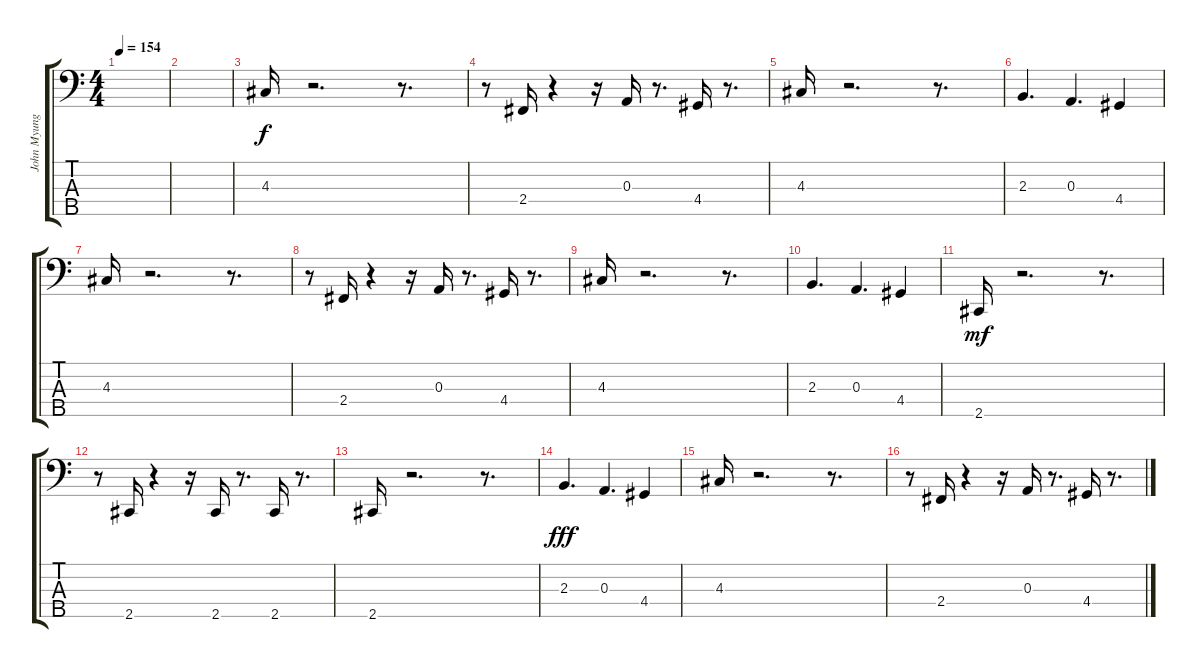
\track ("John Myung" "John Myung") {instrument electricbassfinger}
\staff {score tabs}
\tuning (G2 D2 A1 E1 B0) {hide}
\ts (4 4)
\tempo 154
\clef f4
\ks c
|
|
4.3.16 r.2{d} r.8{d} |
r.8 2.4.16 r.4 r.16 0.3.16 r.8{d} 4.4.16 r.8{d} |
4.3.16 r.2{d} r.8{d} |
2.3.4{d} 0.3.4{d} 4.4.4 |
4.3.16 r.2{d} r.8{d} |
r.8 2.4.16 r.4 r.16 0.3.16 r.8{d} 4.4.16 r.8{d} |
4.3.16 r.2{d} r.8{d} |
2.3.4{d} 0.3.4{d} 4.4.4 |
2.5.16{dy mf} r.2{d} r.8{d} |
r.8 2.5.16 r.4 r.16 2.5.16 r.8{d} 2.5.16 r.8{d} |
2.5.16 r.2{d} r.8{d} |
2.3.4{d dy fff} 0.3.4{d} 4.4.4 |
4.3.16 r.2{d} r.8{d} |
r.8 2.4.16 r.4 r.16 0.3.16 r.8{d} 4.4.16 r.8{d}
